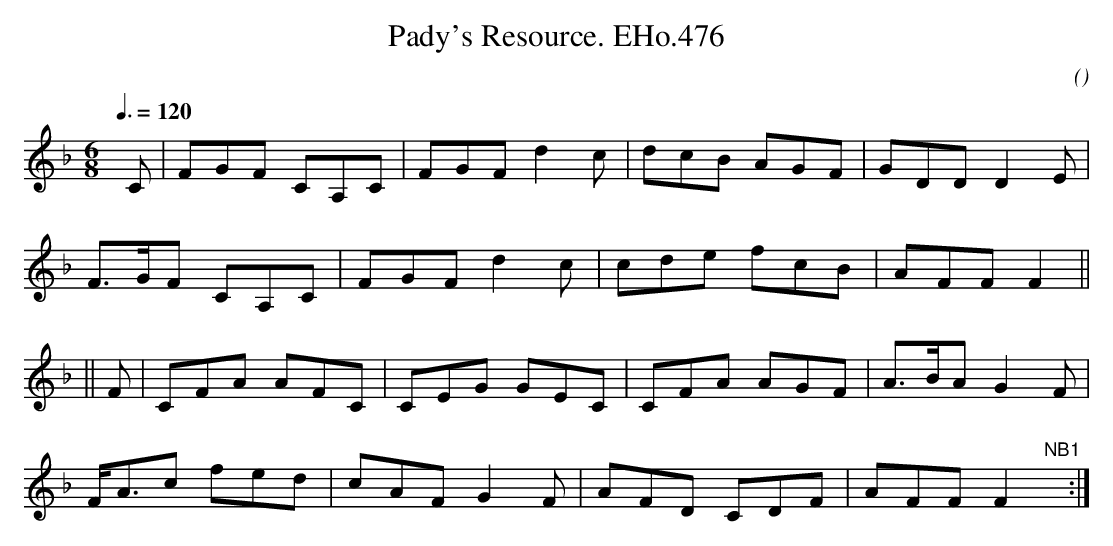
X:1
T:Pady's Resource. EHo.476
M:6/8
L:1/8
Q:3/8=120
C:
O:
K:F
yC | FGF CA,C | FGF d2c | dcB AGF | GDD D2E |
F>GF CA,C | FGF d2c | cde fcB | AFF F2 ||
|| F | CFA AFC | CEG GEC | CFA AGF | A>BA G2F |
F<Ac fed | cAF G2F | AFD CDF | AFF F2 "NB1"y :|
